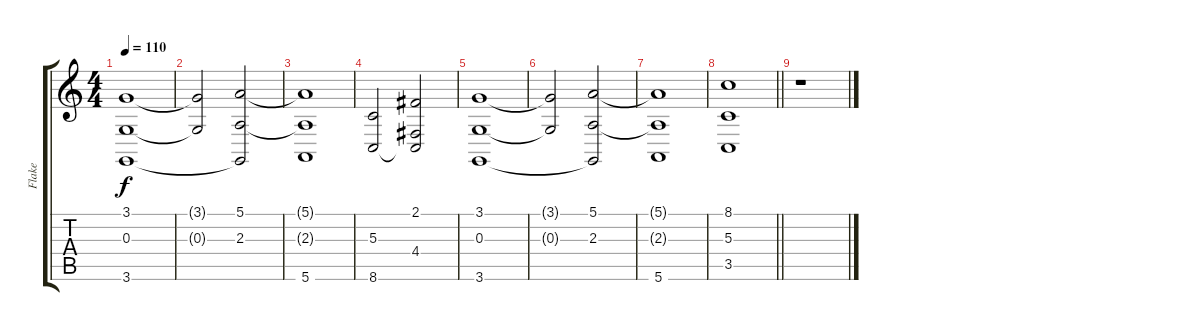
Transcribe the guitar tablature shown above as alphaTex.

\track ("Flake" "Flake") {instrument stringensemble2}
\staff {score tabs}
\tuning (E4 B3 G3 D3 A2 E2) {hide}
\ts (4 4)
\tempo 110
\clef g2
\ks c
(3.1 0.3 3.6).1{dy f} |
(3.1{t} 0.3{t}).2 (5.1 2.3 3.6{t}).2 |
(5.1{t} 2.3{t} 5.6).1 |
(5.3 8.6).2 (2.1 4.4 8.6{t}).2 |
(3.1 0.3 3.6).1 |
(3.1{t} 0.3{t}).2 (5.1 2.3 3.6{t}).2 |
(5.1{t} 2.3{t} 5.6).1 |
\barLineRight lightlight
(8.1 5.3 3.5).1 |
r.1
